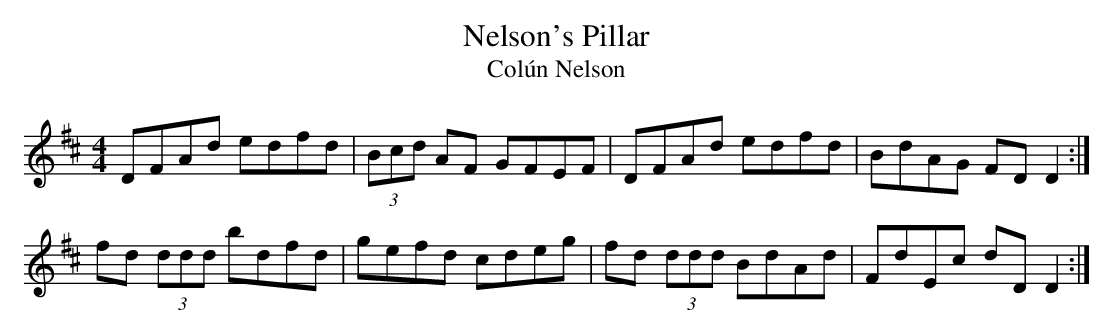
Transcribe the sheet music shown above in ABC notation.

X:1
T: Nelson's Pillar
T: Col\'un Nelson
L: 1/8
M: 4/4
K: D
DFAd edfd|(3Bcd AF GFEF|DFAd edfd|BdAG FD D2 :|
fd (3ddd bdfd|gefd cdeg|fd (3ddd BdAd|FdEc dD D2 :|
